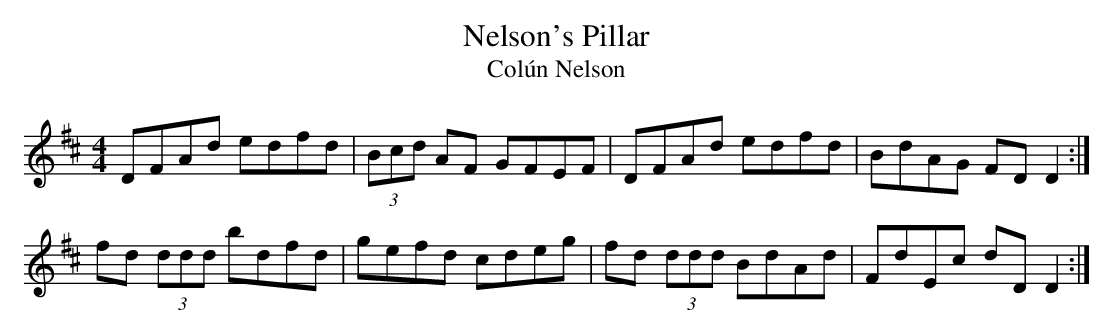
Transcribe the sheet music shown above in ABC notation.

X:1
T: Nelson's Pillar
T: Col\'un Nelson
L: 1/8
M: 4/4
K: D
DFAd edfd|(3Bcd AF GFEF|DFAd edfd|BdAG FD D2 :|
fd (3ddd bdfd|gefd cdeg|fd (3ddd BdAd|FdEc dD D2 :|
